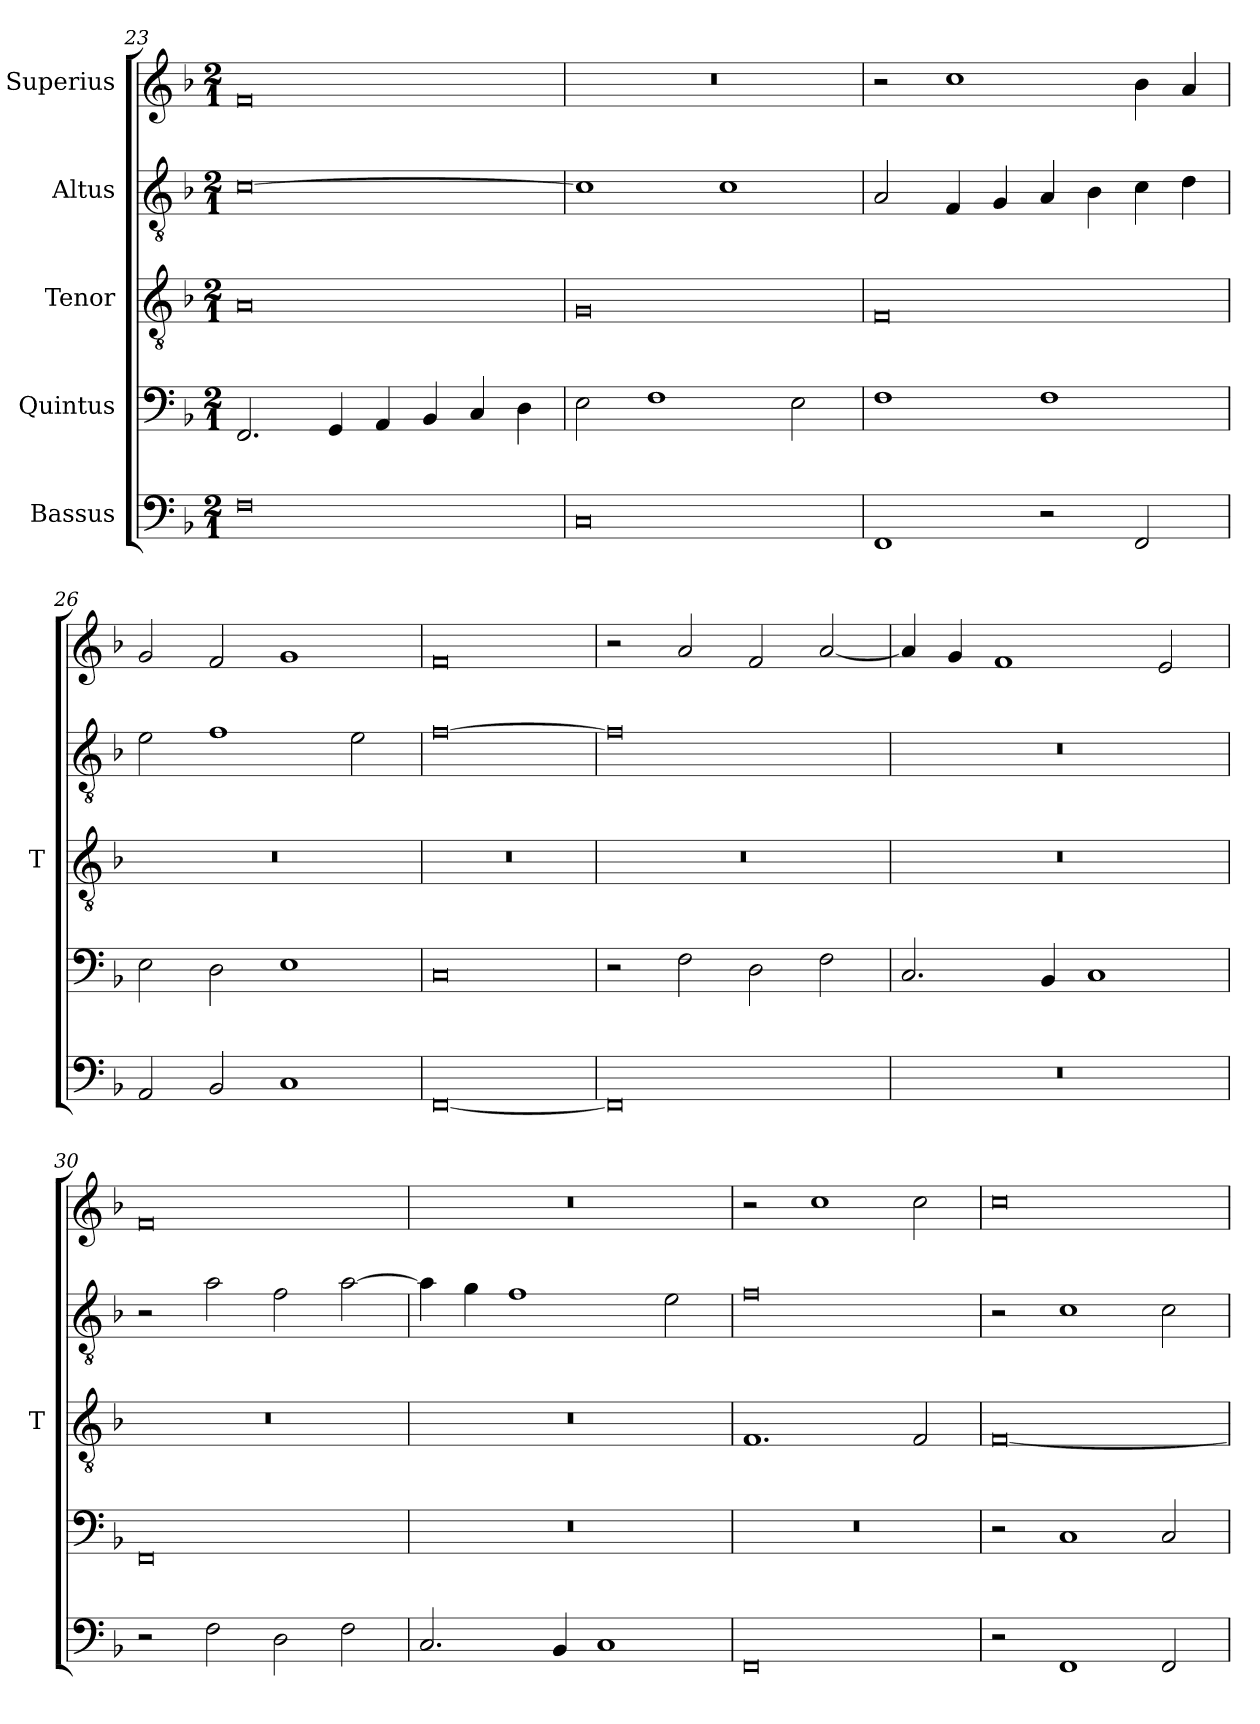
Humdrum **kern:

**kern	**kern	**kern	**kern	**kern
*part5	*part4	*part3	*part2	*part1
*staff5	*staff4	*staff3	*staff2	*staff1
*I"Bassus	*I"Quintus	*I"Tenor	*I"Altus	*I"Superius
*	*	*I'T	*	*
*clefF4	*clefF4	*clefGv2	*clefGv2	*clefG2
*k[b-]	*k[b-]	*k[b-]	*k[b-]	*k[b-]
*M2/1	*M2/1	*M2/1	*M2/1	*M2/1
=23	=23	=23	=23	=23
0F	2.FF/	0A	[0c	0f
.	4GG/	.	.	.
.	4AA/	.	.	.
.	4BB-/	.	.	.
.	4C/	.	.	.
.	4D\	.	.	.
=24	=24	=24	=24	=24
0C	2E\	0G	1c]	0r
.	1F	.	.	.
.	.	.	1c	.
.	2E\	.	.	.
=25	=25	=25	=25	=25
1FF	1F	0F	2A/	2r
.	.	.	4F/	1cc
.	.	.	4G/	.
2r	1F	.	4A/	.
.	.	.	4B-\	.
2FF/	.	.	4c\	4b-\
.	.	.	4d\	4a/
=26	=26	=26	=26	=26
2AA/	2E\	0r	2e\	2g/
2BB-/	2D\	.	1f	2f/
1C	1E	.	.	1g
.	.	.	2e\	.
=27	=27	=27	=27	=27
[0FF	0C	0r	[0f	0f
=28	=28	=28	=28	=28
0FF]	2r	0r	0f]	2r
.	2F\	.	.	2a/
.	2D\	.	.	2f/
.	2F\	.	.	[2a/
=29	=29	=29	=29	=29
0r	2.C/	0r	0r	4a/]
.	.	.	.	4g/
.	.	.	.	1f
.	4BB-/	.	.	.
.	1C	.	.	.
.	.	.	.	2e/
=30	=30	=30	=30	=30
2r	0FF	0r	2r	0f
2F\	.	.	2a\	.
2D\	.	.	2f\	.
2F\	.	.	[2a\	.
=31	=31	=31	=31	=31
2.C/	0r	0r	4a\]	0r
.	.	.	4g\	.
.	.	.	1f	.
4BB-/	.	.	.	.
1C	.	.	.	.
.	.	.	2e\	.
=32	=32	=32	=32	=32
0FF	0r	1.F	0f	2r
.	.	.	.	1cc
.	.	2F/	.	2cc\
=33	=33	=33	=33	=33
2r	2r	[0F	2r	0cc
1FF	1C	.	1c	.
2FF/	2C/	.	2c\	.
=	=	=	=	=
*-	*-	*-	*-	*-
